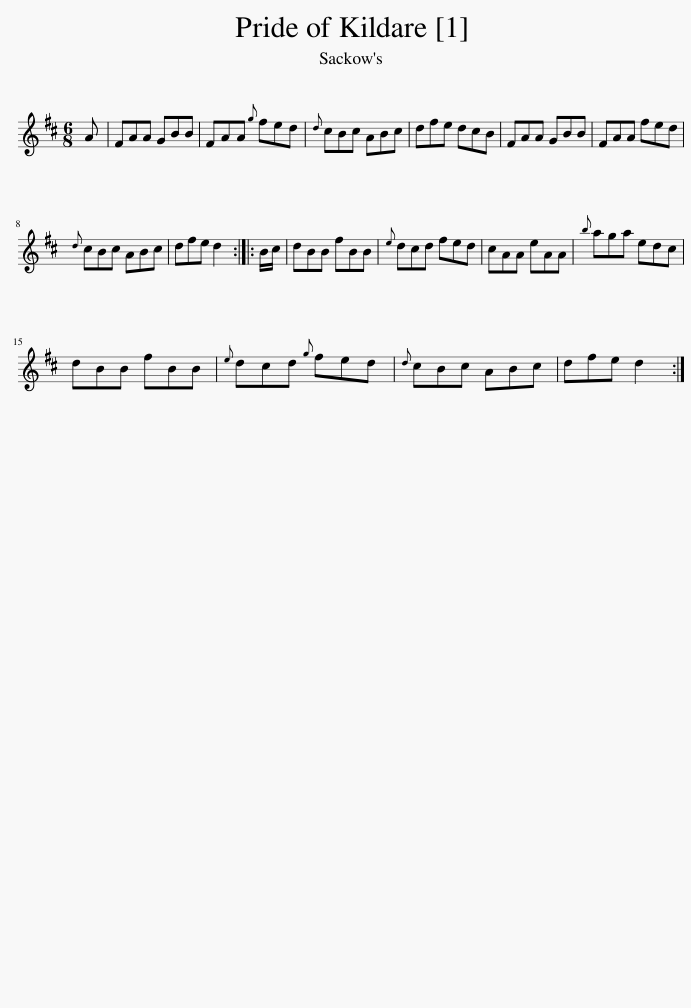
X:1
L:1/8
M:6/8
I:linebreak $
K:D
V:1 treble
V:1
 A | FAA GBB | FAA{g} fed |{d} cBc ABc | dfe dcB | %5
 FAA GBB | FAA fed |${d} cBc ABc | dfe d2 :: B/c/ | %10
 dBB fBB |{e} dcd fed | cAA eAA |{b} aga edc |$ dBB fBB | %15
{e} dcd{g} fed |{d} cBc ABc | dfe d2 :| %18
